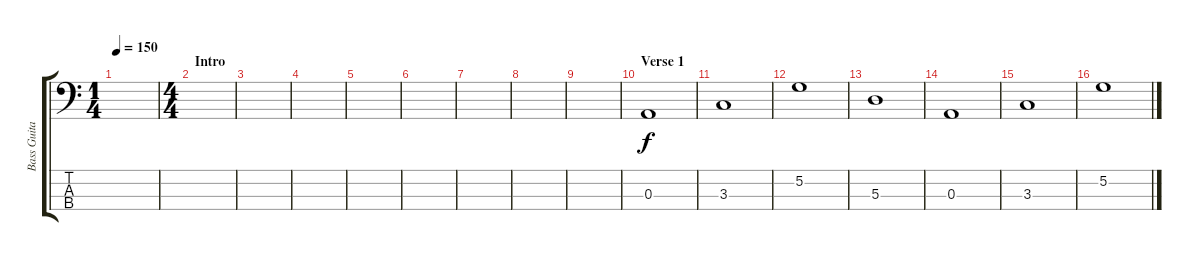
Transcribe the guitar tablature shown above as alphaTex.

\track ("Bass Guitar" "Bass Guita") {instrument electricbasspick}
\staff {score tabs}
\tuning (G2 D2 A1 E1) {hide}
\ts (1 4)
\tempo 150
\clef f4
\ks c
|
\ts (4 4)
\section ("" "Intro")
|
|
|
|
|
|
|
|
\section ("" "Verse 1")
0.3.1 |
3.3.1 |
5.2.1 |
5.3.1 |
0.3.1 |
3.3.1 |
5.2.1
